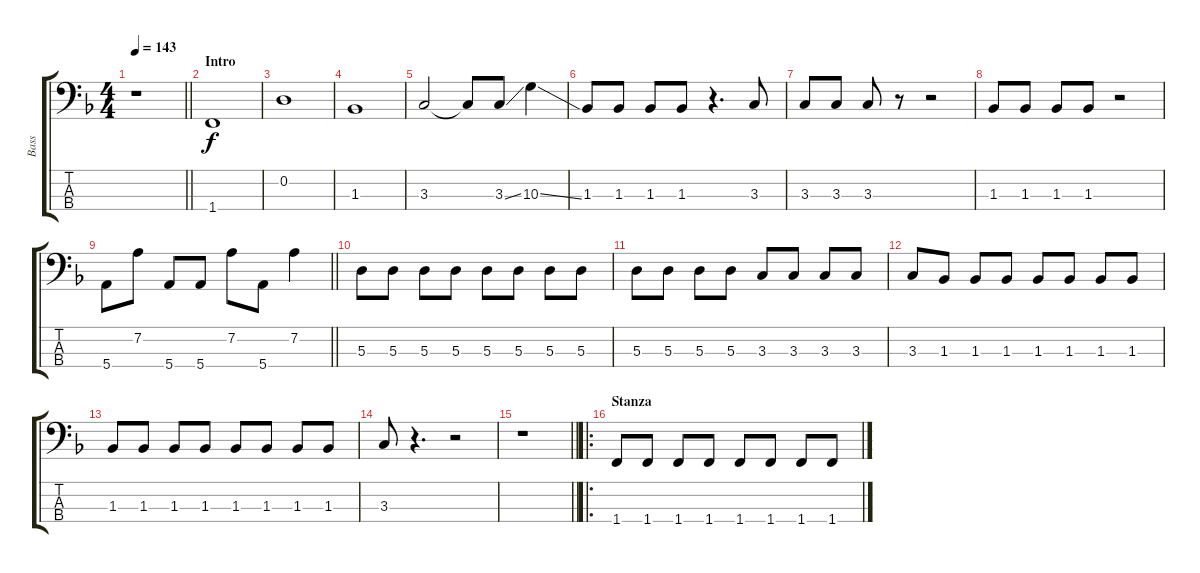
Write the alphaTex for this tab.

\track ("Bass" "Bass") {instrument electricbassfinger}
\staff {score tabs}
\tuning (G2 D2 A1 E1) {hide}
\ts (4 4)
\tempo 143
\clef f4
\barLineRight lightlight
\ks f
r.1{dy f instrument electricbassfinger} |
\section ("" "Intro")
1.4.1 |
0.2.1 |
1.3.1 |
3.3.2 3.3{t}.8 3.3{ss}.8 10.3{ss}.4 |
1.3.8 1.3.8 1.3.8 1.3.8 r.4{d} 3.3.8 |
3.3.8 3.3.8 3.3.8 r.8 r.2 |
1.3.8 1.3.8 1.3.8 1.3.8 r.2 |
\barLineRight lightlight
5.4.8 7.2.8 5.4.8 5.4.8 7.2.8 5.4.8 7.2.4 |
5.3.8 5.3.8 5.3.8 5.3.8 5.3.8 5.3.8 5.3.8 5.3.8 |
5.3.8 5.3.8 5.3.8 5.3.8 3.3.8 3.3.8 3.3.8 3.3.8 |
3.3.8 1.3.8 1.3.8 1.3.8 1.3.8 1.3.8 1.3.8 1.3.8 |
1.3.8 1.3.8 1.3.8 1.3.8 1.3.8 1.3.8 1.3.8 1.3.8 |
3.3.8 r.4{d} r.2 |
\barLineRight lightlight
r.1 |
\ro
\section ("" "Stanza")
1.4.8 1.4.8 1.4.8 1.4.8 1.4.8 1.4.8 1.4.8 1.4.8
